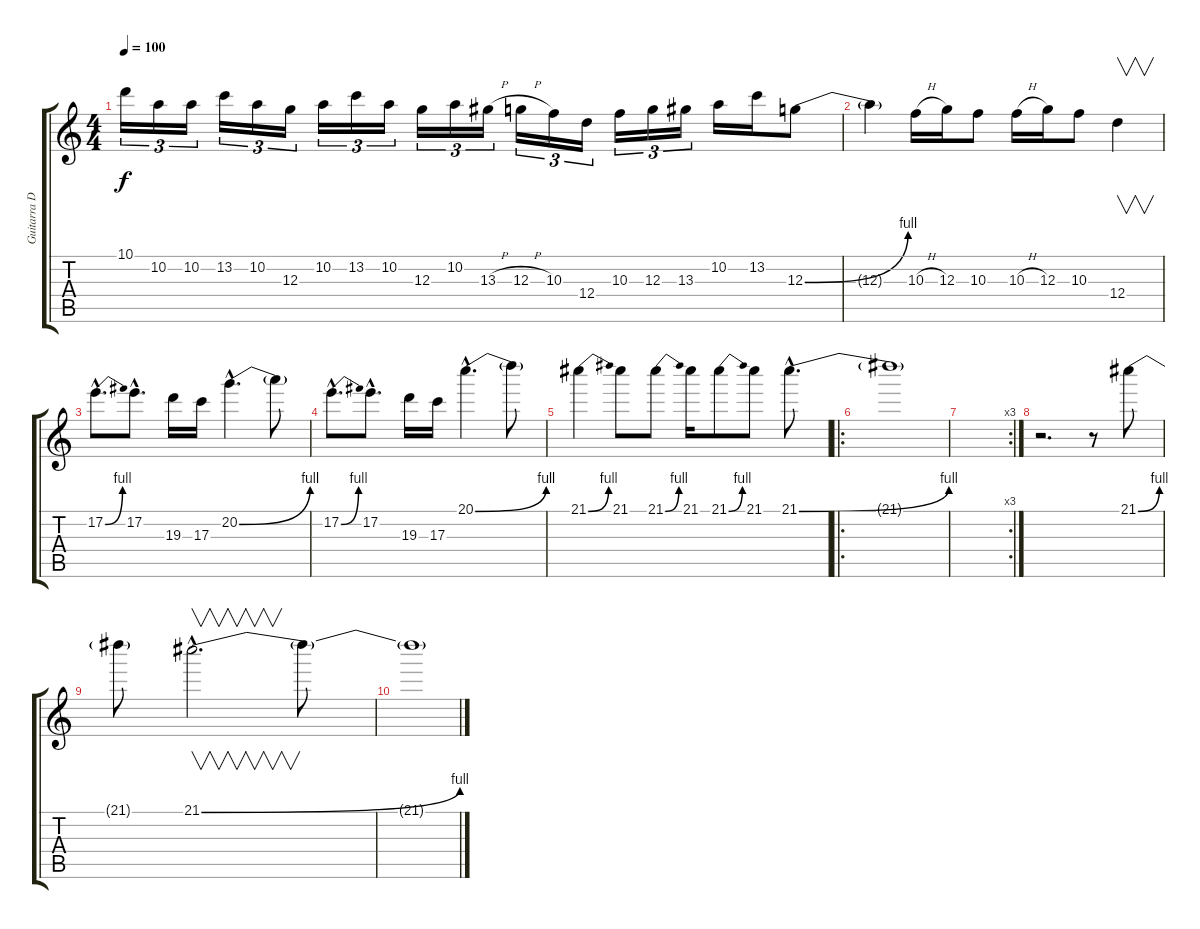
\track ("Guitarra Distorcionada" "Guitarra D") {instrument overdrivenguitar}
\staff {score tabs}
\tuning (E4 B3 G3 D3 A2 E2) {hide}
\ts (4 4)
\tempo 100
\clef g2
\ks c
10.1.16{tu (3 2) dy f} 10.2.16{tu (3 2)} 10.2.16{tu (3 2)} 13.2.16{tu (3 2)} 10.2.16{tu (3 2)} 12.3.16{tu (3 2)} 10.2.16{tu (3 2)} 13.2.16{tu (3 2)} 10.2.16{tu (3 2)} 12.3.16{tu (3 2)} 10.2.16{tu (3 2)} 13.3{h}.16{tu (3 2)} 12.3{h}.16{tu (3 2)} 10.3.16{tu (3 2)} 12.4.16{tu (3 2)} 10.3.16{tu (3 2)} 12.3.16{tu (3 2)} 13.3.16{tu (3 2)} 10.2.16 13.2.16 12.3{be (bend 0 0 60 4)}.8 |
12.3{t}.4 10.3{h}.16 12.3.16 10.3.8 10.3{h}.16 12.3.16 10.3.8 12.4.4{v} |
17.2{be (bend 0 0 60 4) hac}.8{d} 17.2{hac}.8{d} 19.3.16 17.3.16 20.2{be (bend 0 0 60 4) hac}.4{d} 20.2{t}.8 |
17.2{be (bend 0 0 60 4) hac}.8{d} 17.2{hac}.8{d} 19.3.16 17.3.16 20.1{be (bend 0 0 60 4) hac}.4{d} 20.1{t}.8 |
21.1{be (bend 0 0 60 4)}.4 21.1.8 21.1{be (bend 0 0 60 4)}.8 21.1.16 21.1{be (bend 0 0 60 4)}.8 21.1.8 21.1{be (bend 0 0 60 4) hac}.8{d} |
\ro
21.1{t}.1 |
\rc 3
|
r.2{d} r.8 21.1{be (bend 0 0 60 4)}.8 |
21.1{t}.8 21.1{be (bend 0 0 60 4) hac}.2{v d volume 0} 21.1{t}.8 |
21.1{t}.1
